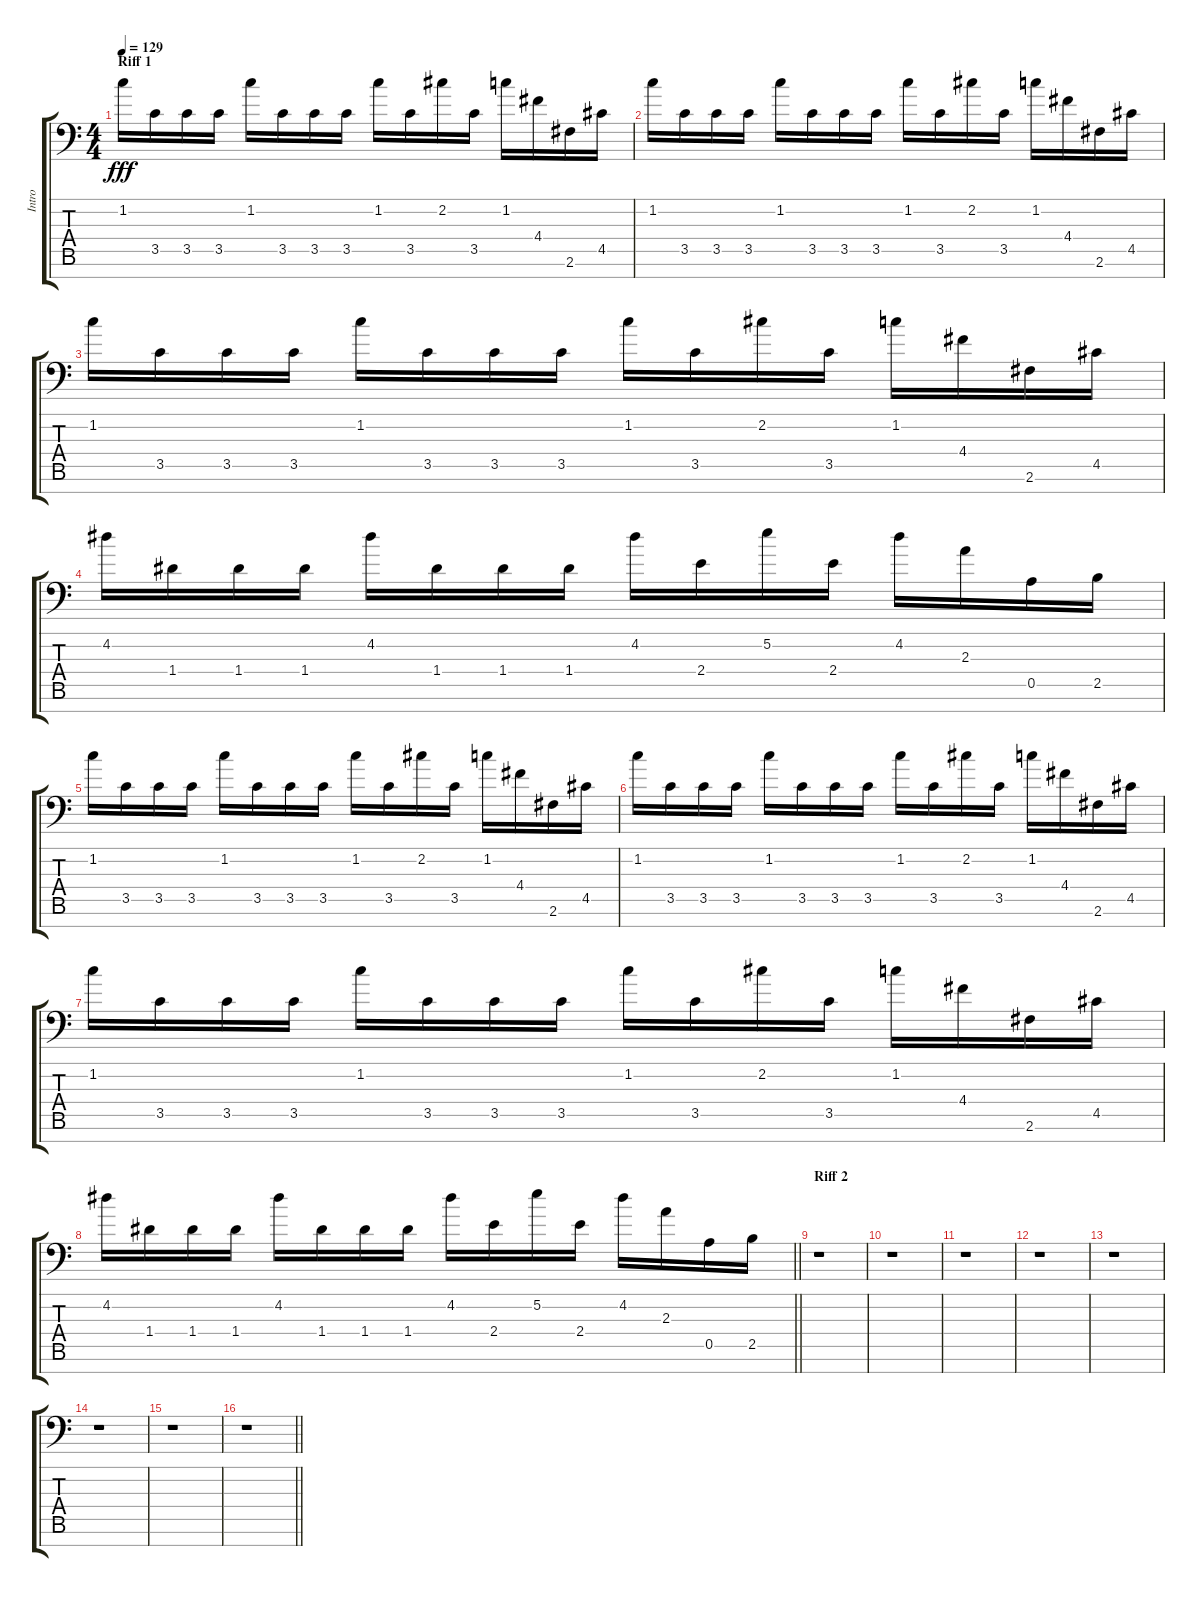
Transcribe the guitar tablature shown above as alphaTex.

\track ("Intro" "Intro") {instrument synthbass1}
\staff {score tabs}
\tuning (Eb6 B3 G3 D3 A2 E2 A-1) {hide}
\ts (4 4)
\section ("" "Riff 1")
\tempo 129
\clef f4
\ks c
1.2.16{dy fff} 3.5.16 3.5.16 3.5.16 1.2.16 3.5.16 3.5.16 3.5.16 1.2.16 3.5.16 2.2.16 3.5.16 1.2.16 4.4.16 2.6.16 4.5.16 |
1.2.16 3.5.16 3.5.16 3.5.16 1.2.16 3.5.16 3.5.16 3.5.16 1.2.16 3.5.16 2.2.16 3.5.16 1.2.16 4.4.16 2.6.16 4.5.16 |
1.2.16 3.5.16 3.5.16 3.5.16 1.2.16 3.5.16 3.5.16 3.5.16 1.2.16 3.5.16 2.2.16 3.5.16 1.2.16 4.4.16 2.6.16 4.5.16 |
4.2.16 1.4.16 1.4.16 1.4.16 4.2.16 1.4.16 1.4.16 1.4.16 4.2.16 2.4.16 5.2.16 2.4.16 4.2.16 2.3.16 0.5.16 2.5.16 |
1.2.16 3.5.16 3.5.16 3.5.16 1.2.16 3.5.16 3.5.16 3.5.16 1.2.16 3.5.16 2.2.16 3.5.16 1.2.16 4.4.16 2.6.16 4.5.16 |
1.2.16 3.5.16 3.5.16 3.5.16 1.2.16 3.5.16 3.5.16 3.5.16 1.2.16 3.5.16 2.2.16 3.5.16 1.2.16 4.4.16 2.6.16 4.5.16 |
1.2.16 3.5.16 3.5.16 3.5.16 1.2.16 3.5.16 3.5.16 3.5.16 1.2.16 3.5.16 2.2.16 3.5.16 1.2.16 4.4.16 2.6.16 4.5.16 |
\barLineRight lightlight
4.2.16 1.4.16 1.4.16 1.4.16 4.2.16 1.4.16 1.4.16 1.4.16 4.2.16 2.4.16 5.2.16 2.4.16 4.2.16 2.3.16 0.5.16 2.5.16 |
\section ("" "Riff 2")
r.1 |
r.1 |
r.1 |
r.1 |
r.1 |
r.1 |
r.1 |
\barLineRight lightlight
r.1
